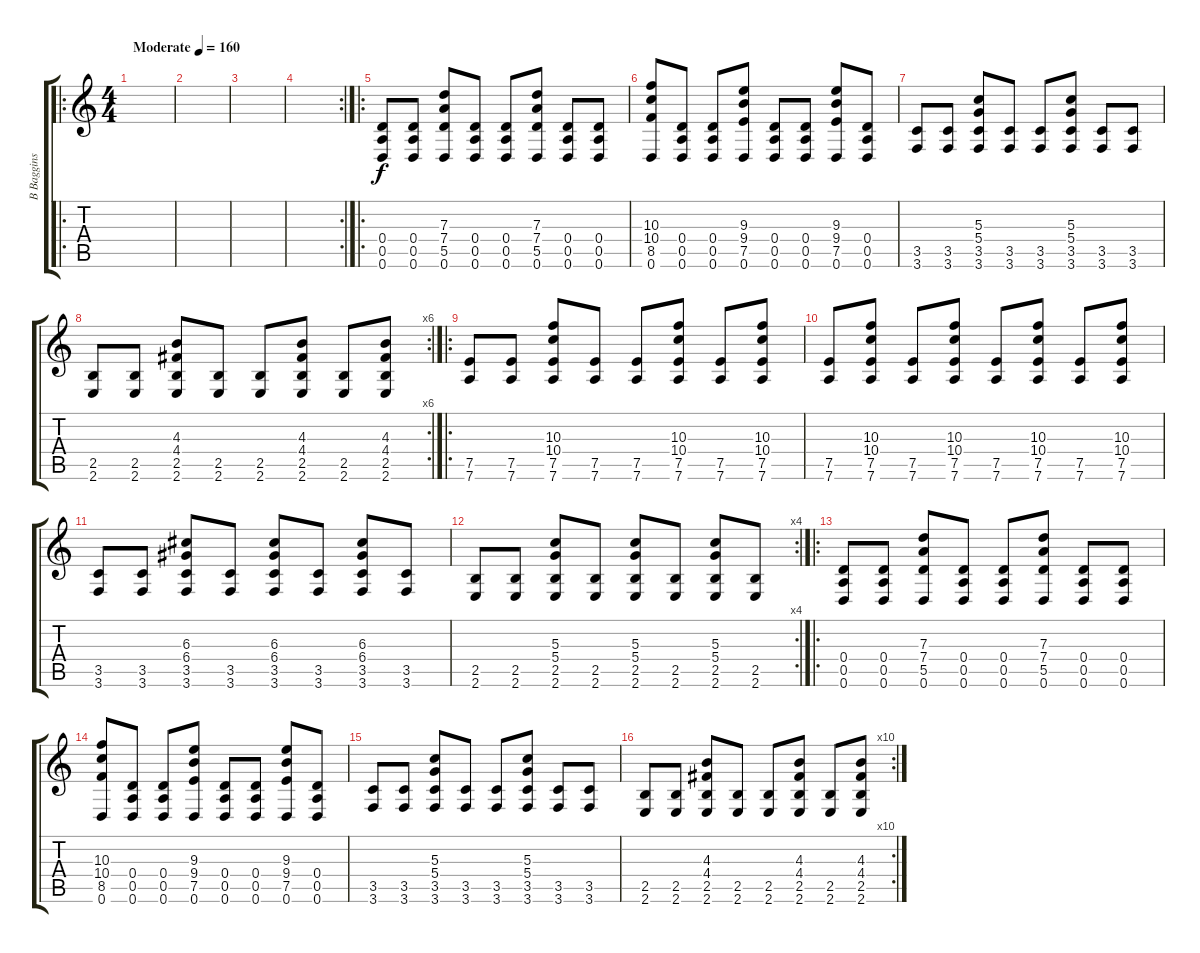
\track ("B Baggins" "B Baggins") {instrument overdrivenguitar}
\staff {score tabs}
\tuning (E4 B3 G3 D3 A2 D2) {hide}
\ro
\ts (4 4)
\tempo (160 "Moderate")
\clef g2
\ks c
|
|
|
\rc 2
|
\ro
(0.4 0.5 0.6).8 (0.4 0.5 0.6).8 (7.3 7.4 5.5 0.6).8 (0.4 0.5 0.6).8 (0.4 0.5 0.6).8 (7.3 7.4 5.5 0.6).8 (0.4 0.5 0.6).8 (0.4 0.5 0.6).8 |
(10.3 10.4 8.5 0.6).8 (0.4 0.5 0.6).8 (0.4 0.5 0.6).8 (9.3 9.4 7.5 0.6).8 (0.4 0.5 0.6).8 (0.4 0.5 0.6).8 (9.3 9.4 7.5 0.6).8 (0.4 0.5 0.6).8 |
(3.5 3.6).8 (3.5 3.6).8 (5.3 5.4 3.5 3.6).8 (3.5 3.6).8 (3.5 3.6).8 (5.3 5.4 3.5 3.6).8 (3.5 3.6).8 (3.5 3.6).8 |
\rc 6
(2.5 2.6).8 (2.5 2.6).8 (4.3 4.4 2.5 2.6).8 (2.5 2.6).8 (2.5 2.6).8 (4.3 4.4 2.5 2.6).8 (2.5 2.6).8 (4.3 4.4 2.5 2.6).8 |
\ro
(7.5 7.6).8 (7.5 7.6).8 (10.3 10.4 7.5 7.6).8 (7.5 7.6).8 (7.5 7.6).8 (10.3 10.4 7.5 7.6).8 (7.5 7.6).8 (10.3 10.4 7.5 7.6).8 |
(7.5 7.6).8 (10.3 10.4 7.5 7.6).8 (7.5 7.6).8 (10.3 10.4 7.5 7.6).8 (7.5 7.6).8 (10.3 10.4 7.5 7.6).8 (7.5 7.6).8 (10.3 10.4 7.5 7.6).8 |
(3.5 3.6).8 (3.5 3.6).8 (6.3 6.4 3.5 3.6).8 (3.5 3.6).8 (6.3 6.4 3.5 3.6).8 (3.5 3.6).8 (6.3 6.4 3.5 3.6).8 (3.5 3.6).8 |
\rc 4
(2.5 2.6).8 (2.5 2.6).8 (5.3 5.4 2.5 2.6).8 (2.5 2.6).8 (5.3 5.4 2.5 2.6).8 (2.5 2.6).8 (5.3 5.4 2.5 2.6).8 (2.5 2.6).8 |
\ro
(0.4 0.5 0.6).8{instrument distortionguitar} (0.4 0.5 0.6).8 (7.3 7.4 5.5 0.6).8 (0.4 0.5 0.6).8 (0.4 0.5 0.6).8 (7.3 7.4 5.5 0.6).8 (0.4 0.5 0.6).8 (0.4 0.5 0.6).8 |
(10.3 10.4 8.5 0.6).8 (0.4 0.5 0.6).8 (0.4 0.5 0.6).8 (9.3 9.4 7.5 0.6).8 (0.4 0.5 0.6).8 (0.4 0.5 0.6).8 (9.3 9.4 7.5 0.6).8 (0.4 0.5 0.6).8 |
(3.5 3.6).8 (3.5 3.6).8 (5.3 5.4 3.5 3.6).8 (3.5 3.6).8 (3.5 3.6).8 (5.3 5.4 3.5 3.6).8 (3.5 3.6).8 (3.5 3.6).8 |
\rc 10
(2.5 2.6).8 (2.5 2.6).8 (4.3 4.4 2.5 2.6).8 (2.5 2.6).8 (2.5 2.6).8 (4.3 4.4 2.5 2.6).8 (2.5 2.6).8 (4.3 4.4 2.5 2.6).8
